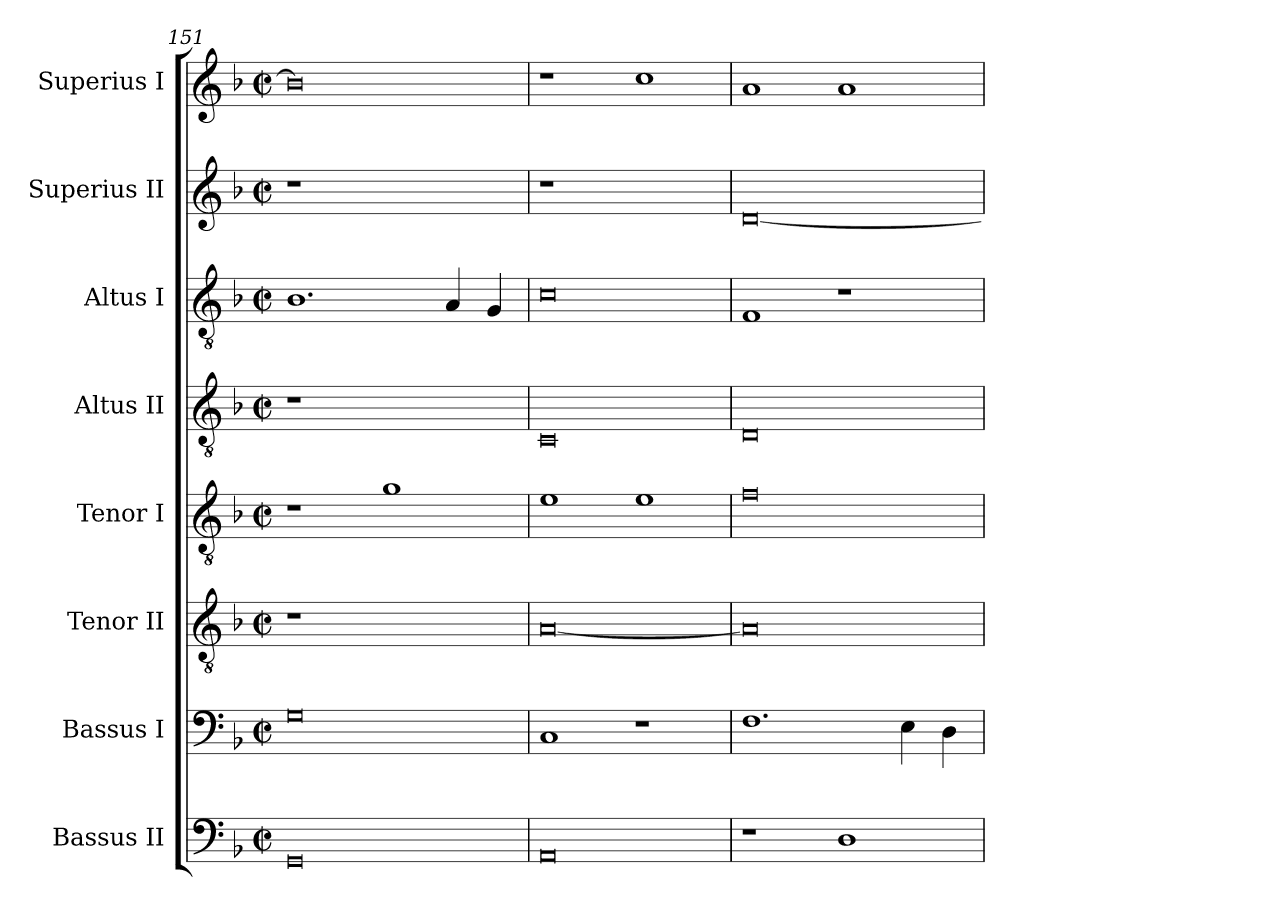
**kern	**kern	**kern	**kern	**kern	**kern	**kern	**kern
*part8	*part7	*part6	*part5	*part4	*part3	*part2	*part1
*staff8	*staff7	*staff6	*staff5	*staff4	*staff3	*staff2	*staff1
*I"Bassus II	*I"Bassus I	*I"Tenor II	*I"Tenor I	*I"Altus II	*I"Altus I	*I"Superius II	*I"Superius I
*I'B.s.	*	*	*	*I'A.s.	*	*I'S.s.	*I'S.p.
*clefF4	*clefF4	*clefGv2	*clefGv2	*clefGv2	*clefGv2	*clefG2	*clefG2
*	*	*ITrd7c12	*ITrd7c12	*ITrd7c12	*ITrd7c12	*	*
*k[b-]	*k[b-]	*k[b-]	*k[b-]	*k[b-]	*k[b-]	*k[b-]	*k[b-]
*F:	*F:	*F:	*F:	*F:	*F:	*F:	*F:
*M2/2	*M2/2	*M2/2	*M2/2	*M2/2	*M2/2	*M2/2	*M2/2
*met(c|)	*met(c|)	*met(c|)	*met(c|)	*met(c|)	*met(c|)	*met(c|)	*met(c|)
=151	=151	=151	=151	=151	=151	=151	=151
!	!	!LO:N:vis=1	!	!LO:N:vis=1	!	!LO:N:vis=1	!
0GGi	0Gi	1r	1r	1r	1.BB-i	1r	0b-i]
.	.	1ryy	1Gi	1ryy	.	1ryy	.
.	.	.	.	.	4AAi/	.	.
.	.	.	.	.	4GGi/	.	.
=152	=152	=152	=152	=152	=152	=152	=152
!	!	!	!	!	!	!LO:N:vis=1	!
0AAi	1Ci	[<0AAi	1Ei	0CCi	0Ci	1r	1r
.	1r	.	1Ei	.	.	1ryy	1cci
=153	=153	=153	=153	=153	=153	=153	=153
1r	1.Fi	0AAi]	0Fi	0DDi	1FFi	[<0di	1ai
1Di	.	.	.	.	1r	.	1ai
.	4Ei\	.	.	.	.	.	.
.	4Di\	.	.	.	.	.	.
=	=	=	=	=	=	=	=
*-	*-	*-	*-	*-	*-	*-	*-
